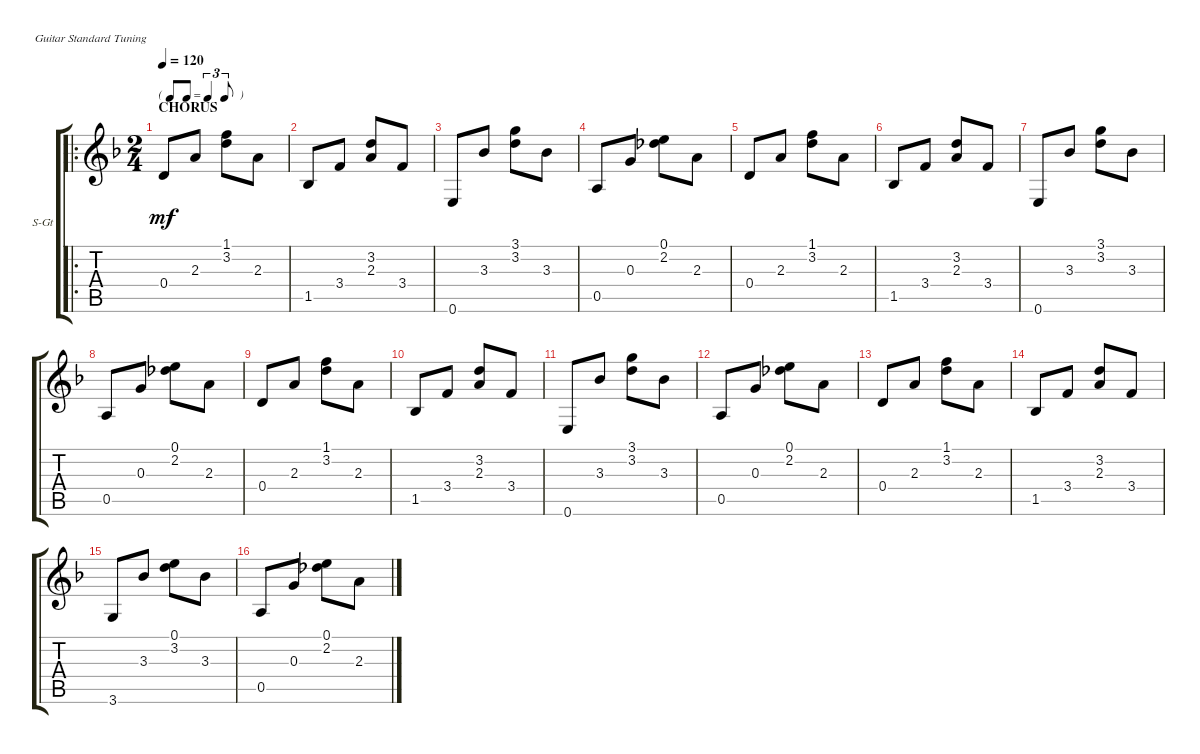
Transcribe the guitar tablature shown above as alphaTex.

\defaultSystemsLayout 4
\bracketExtendMode groupsimilarinstruments
\firstSystemTrackNameOrientation horizontal
\otherSystemsTrackNameOrientation horizontal
\track ("Steel Guitar" "S-Gt") {instrument acousticguitarsteel}
\staff {score tabs}
\tuning (E4 B3 G3 D3 A2 E2)
\ro
\ts (2 4)
\tf triplet8th
\section ("" "CHORUS")
\tempo 120
\clef g2
\ks dminor
0.4.8{dy mf} 2.3.8 (3.2 1.1).8 2.3.8 |
1.5.8 3.4.8 (2.3 3.2).8 3.4.8 |
0.6.8 3.3.8 (3.2 3.1).8 3.3.8 |
0.5.8 0.3.8 (2.2 0.1).8 2.3.8 |
0.4.8 2.3.8 (3.2 1.1).8 2.3.8 |
1.5.8 3.4.8 (2.3 3.2).8 3.4.8 |
0.6.8 3.3.8 (3.2 3.1).8 3.3.8 |
0.5.8 0.3.8 (2.2 0.1).8 2.3.8 |
0.4.8 2.3.8 (3.2 1.1).8 2.3.8 |
1.5.8 3.4.8 (2.3 3.2).8 3.4.8 |
0.6.8 3.3.8 (3.2 3.1).8 3.3.8 |
0.5.8 0.3.8 (2.2 0.1).8 2.3.8 |
0.4.8 2.3.8 (3.2 1.1).8 2.3.8 |
1.5.8 3.4.8 (2.3 3.2).8 3.4.8 |
3.6.8 3.3.8 (3.2 0.1).8 3.3.8 |
0.5.8 0.3.8 (2.2 0.1).8 2.3.8
